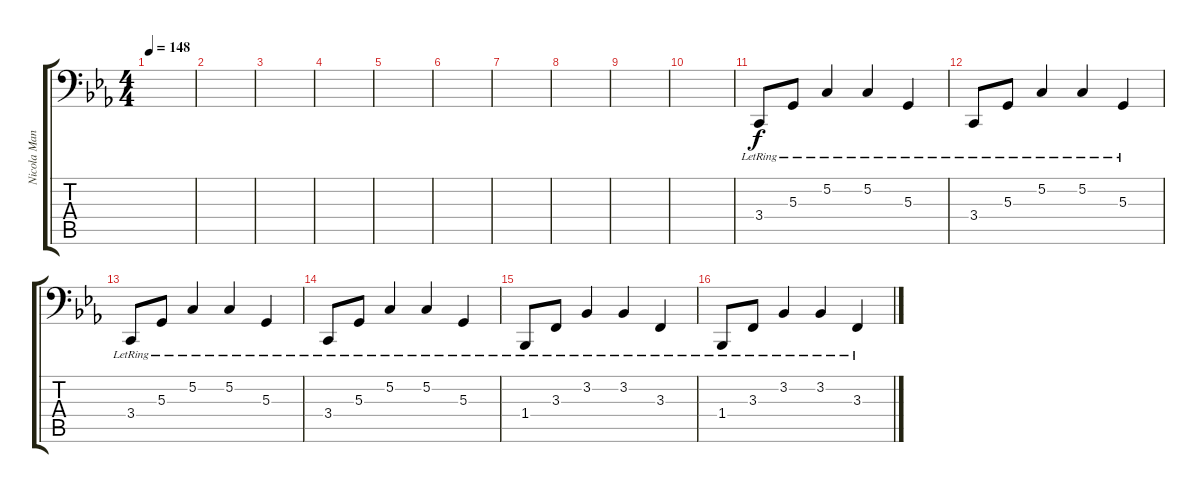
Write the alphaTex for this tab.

\track ("Nicola Manzan [Left]" "Nicola Man") {instrument acousticgrandpiano}
\staff {score tabs}
\tuning (C3 G2 D2 A1 E1 B0) {hide}
\ts (4 4)
\tempo 148
\clef f4
\ks cminor
|
|
|
|
|
|
|
|
|
|
3.4{lr}.8 5.3{lr}.8 5.2{lr}.4 5.2{lr}.4 5.3{lr}.4 |
3.4{lr}.8 5.3{lr}.8 5.2{lr}.4 5.2{lr}.4 5.3{lr}.4 |
3.4{lr}.8 5.3{lr}.8 5.2{lr}.4 5.2{lr}.4 5.3{lr}.4 |
3.4{lr}.8 5.3{lr}.8 5.2{lr}.4 5.2{lr}.4 5.3{lr}.4 |
1.4{lr}.8 3.3{lr}.8 3.2{lr}.4 3.2{lr}.4 3.3{lr}.4 |
1.4{lr}.8 3.3{lr}.8 3.2{lr}.4 3.2{lr}.4 3.3{lr}.4
